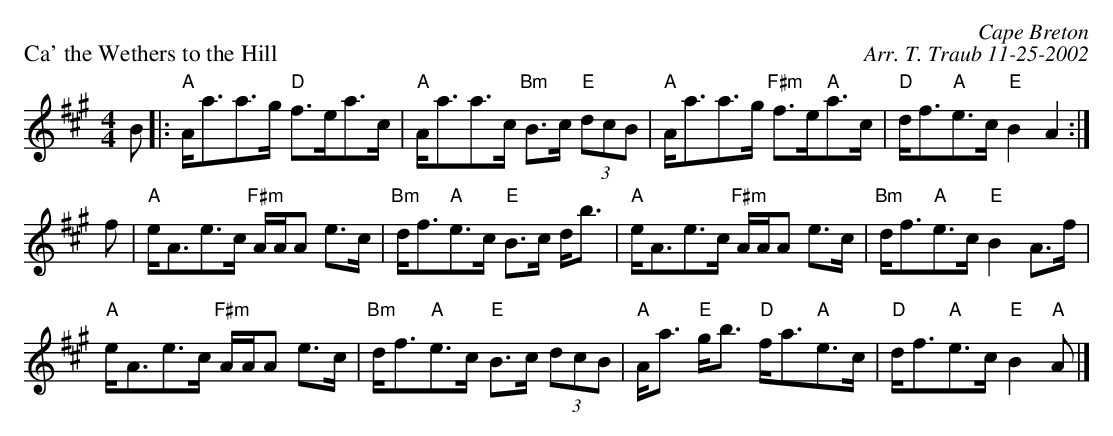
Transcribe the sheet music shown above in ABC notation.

X:1
P: Ca' the Wethers to the Hill
C: Cape Breton
C: Arr. T. Traub 11-25-2002
M: 4/4
L: 1/8
K: A
B|: "A"A<aa>g "D"f>ea>c|"A"A<aa>c "Bm"B>c "E"(3 dcB|"A"A<aa>g "F#m"f>e"A"a>c|\
"D"d<f"A"e>c "E"B2 A2 :|
f|"A"e<Ae>c "F#m"A/A/A e>c|"Bm"d<f"A"e>c "E"B>c d<b|"A"e<Ae>c "F#m"A/A/A e>c|"Bm"d<f"A"e>c "E"B2 A>f|
"A"e<Ae>c "F#m"A/A/A e>c|"Bm"d<f"A"e>c "E"B>c (3dcB|"A"A<a "E"g<b "D"f<a"A"e>c|"D"d<f"A"e>c "E"B2 "A"A |]
